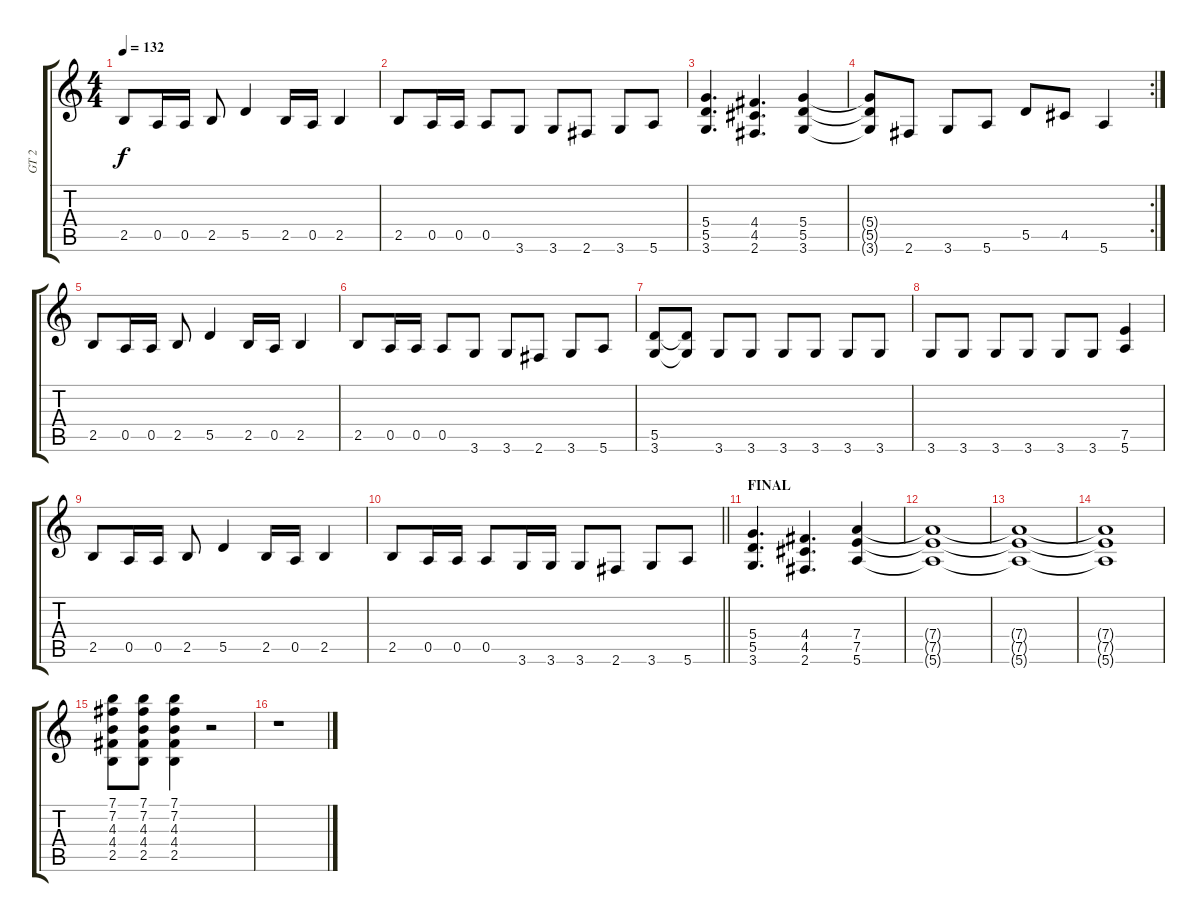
\track ("GT 2" "GT 2") {instrument distortionguitar}
\staff {score tabs}
\tuning (E4 B3 G3 D3 A2 E2) {hide}
\ts (4 4)
\tempo 132
\clef g2
\ks c
2.5.8{dy f} 0.5.16 0.5.16 2.5.8 5.5.4 2.5.16 0.5.16 2.5.4 |
2.5.8 0.5.16 0.5.16 0.5.8 3.6.8 3.6.8 2.6.8 3.6.8 5.6.8 |
(5.4 5.5 3.6).4{d} (4.4 4.5 2.6).4{d} (5.4 5.5 3.6).4 |
\rc 2
(5.4{t} 5.5{t} 3.6{t}).8 2.6.8 3.6.8 5.6.8 5.5.8 4.5.8 5.6.4 |
2.5.8 0.5.16 0.5.16 2.5.8 5.5.4 2.5.16 0.5.16 2.5.4 |
2.5.8 0.5.16 0.5.16 0.5.8 3.6.8 3.6.8 2.6.8 3.6.8 5.6.8 |
(5.5 3.6).8 (5.5{t} 3.6{t}).8 3.6.8 3.6.8 3.6.8 3.6.8 3.6.8 3.6.8 |
3.6.8 3.6.8 3.6.8 3.6.8 3.6.8 3.6.8 (7.5 5.6).4 |
2.5.8 0.5.16 0.5.16 2.5.8 5.5.4 2.5.16 0.5.16 2.5.4 |
\barLineRight lightlight
2.5.8 0.5.16 0.5.16 0.5.8 3.6.16 3.6.16 3.6.8 2.6.8 3.6.8 5.6.8 |
\section ("" "FINAL")
(5.4 5.5 3.6).4{d} (4.4 4.5 2.6).4{d} (7.4 7.5 5.6).4 |
(7.4{t} 7.5{t} 5.6{t}).1 |
(7.4{t} 7.5{t} 5.6{t}).1 |
(7.4{t} 7.5{t} 5.6{t}).1 |
(7.1 7.2 4.3 4.4 2.5).8 (7.1 7.2 4.3 4.4 2.5).8 (7.1 7.2 4.3 4.4 2.5).4 r.2 |
r.1
